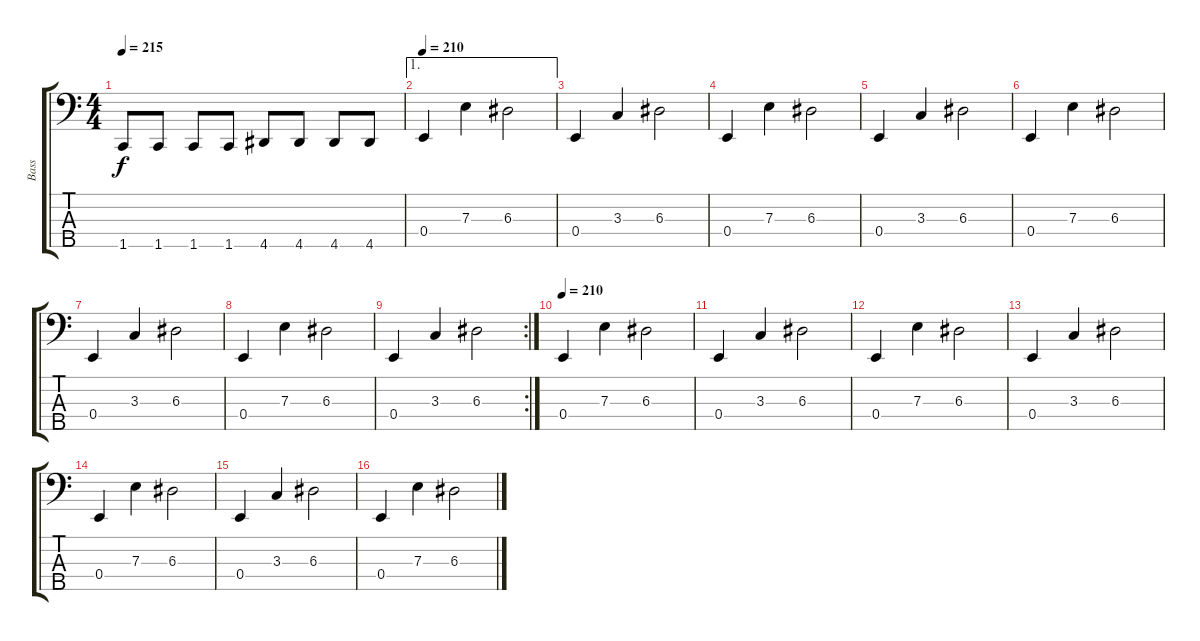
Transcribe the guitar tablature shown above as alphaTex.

\track ("Bass" "Bass") {instrument electricbassfinger}
\staff {score tabs}
\tuning (G2 D2 A1 E1 B0) {hide}
\ts (4 4)
\tempo 215
\clef f4
\ks c
1.5.8{dy f} 1.5.8 1.5.8 1.5.8 4.5.8 4.5.8 4.5.8 4.5.8 |
\ae 1
\tempo 210
0.4.4 7.3.4 6.3.2 |
0.4.4 3.3.4 6.3.2 |
0.4.4 7.3.4 6.3.2 |
0.4.4 3.3.4 6.3.2 |
0.4.4 7.3.4 6.3.2 |
0.4.4 3.3.4 6.3.2 |
0.4.4 7.3.4 6.3.2 |
\rc 2
0.4.4 3.3.4 6.3.2 |
\tempo 210
0.4.4 7.3.4 6.3.2 |
0.4.4 3.3.4 6.3.2 |
0.4.4 7.3.4 6.3.2 |
0.4.4 3.3.4 6.3.2 |
0.4.4 7.3.4 6.3.2 |
0.4.4 3.3.4 6.3.2 |
0.4.4 7.3.4 6.3.2
